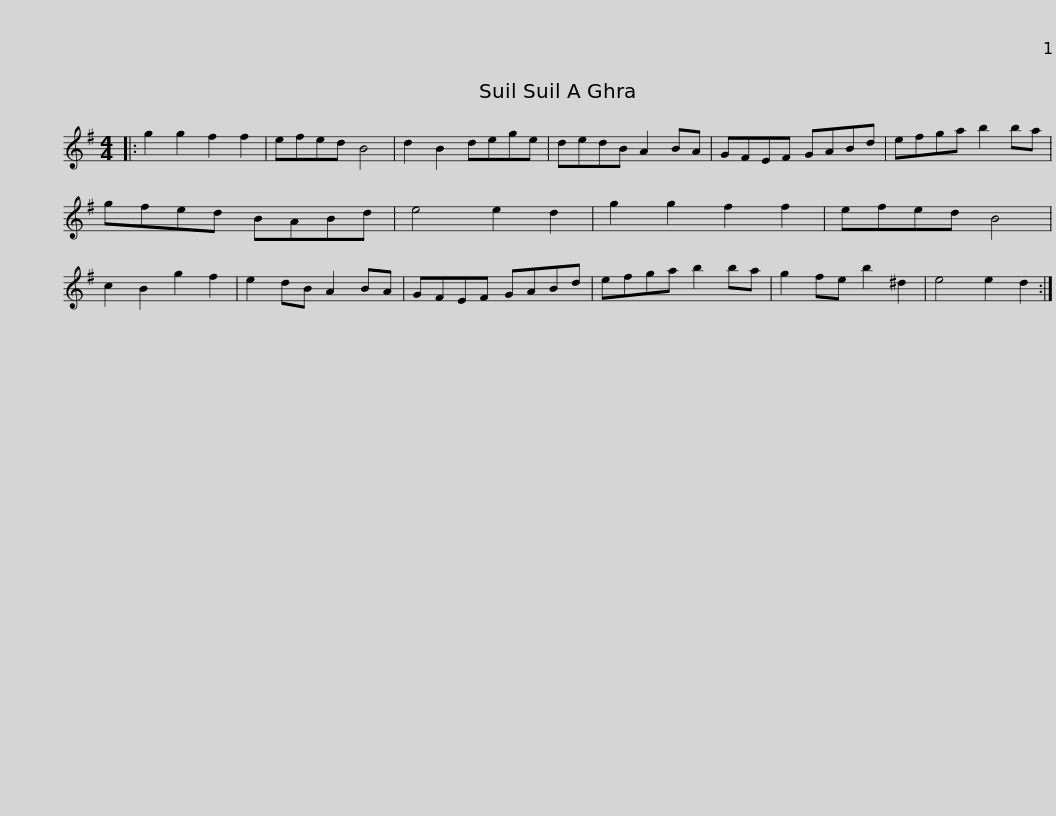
X:1
L:1/8
M:4/4
I:linebreak $
K:G
V:1 treble
V:1
|: g2 g2 f2 f2 | efed B4 | d2 B2 dege | dedB A2 BA | GFEF GABd | %5
 efga b2 ba |$ gfed BABd | e4 e2 d2 | g2 g2 f2 f2 | efed B4 | %10
 c2 B2 g2 f2 | e2 dB A2 BA | GFEF GABd |$ efga b2 ba | g2 fe b2 ^d2 | %15
 e4 e2 d2 :| %16
